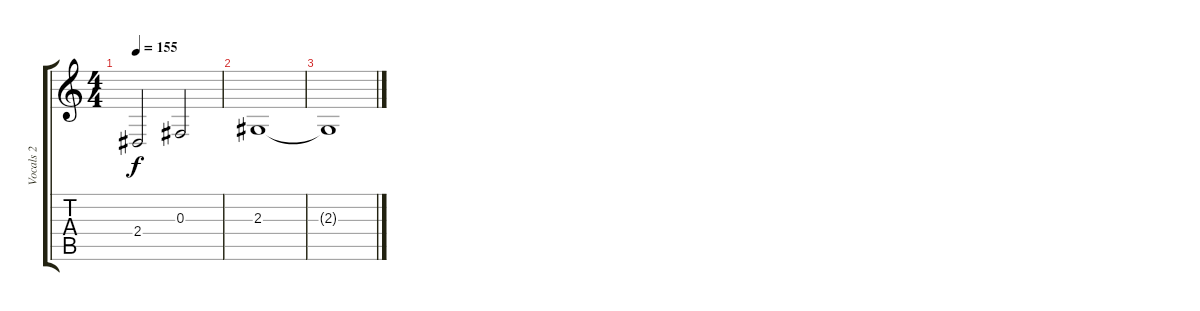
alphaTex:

\track ("Vocals 2" "Vocals 2") {instrument frenchhorn}
\staff {score tabs}
\tuning (Eb4 Bb3 Gb3 Db3 Ab2 Db2) {hide}
\ts (4 4)
\tempo 155
\clef g2
\ks c
2.4.2{dy f} 0.3.2 |
2.3.1 |
2.3{t}.1
